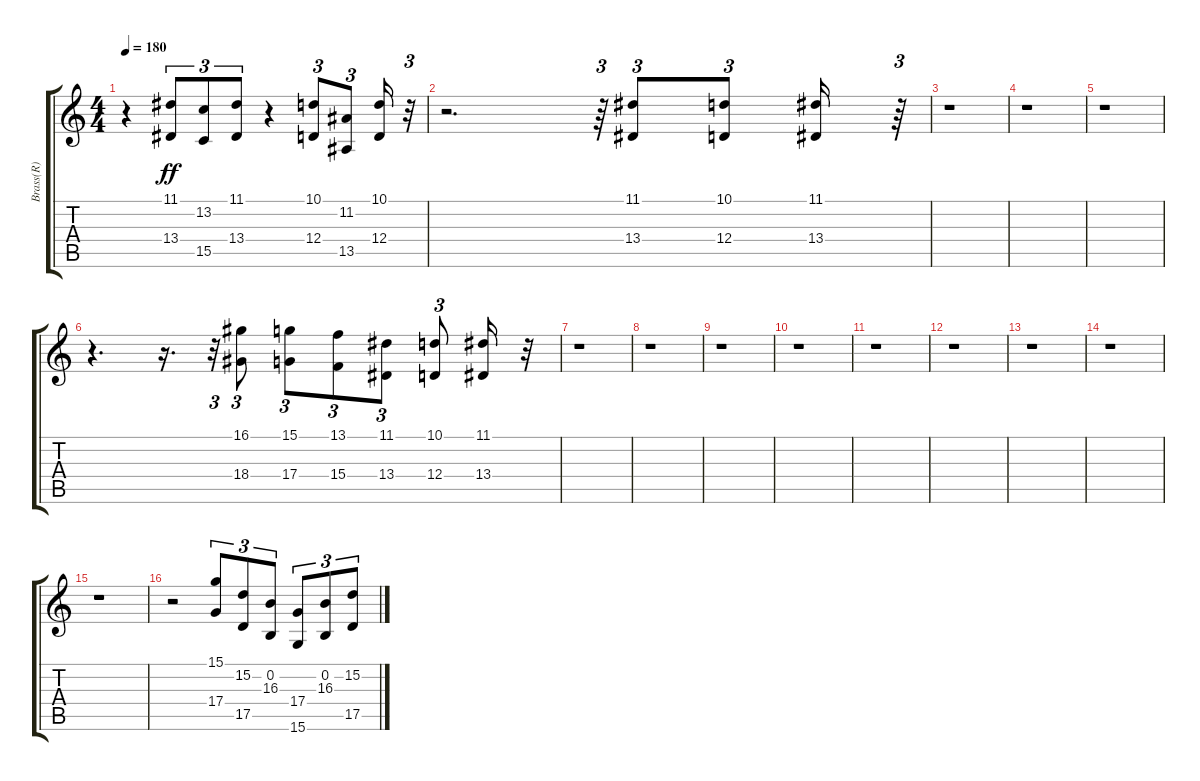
\track ("Brass(R)" "Brass(R)") {instrument brasssection}
\staff {score tabs}
\tuning (E4 B3 G3 D3 A2 E2) {hide}
\ts (4 4)
\tempo 180
\clef g2
\ks c
r.4{dy ff} (11.1 13.4).8{tu (3 2)} (13.2 15.5).8{tu (3 2)} (11.1 13.4).8{tu (3 2)} r.4 (10.1 12.4).8{tu (3 2)} (11.2 13.5).8{tu (3 2)} (10.1 12.4).16 r.32{tu (3 2)} |
r.2{d} r.64{tu (3 2)} (11.1 13.4).8{tu (3 2)} (10.1 12.4).8{tu (3 2)} (11.1 13.4).16 r.64{tu (3 2)} |
r.1 |
r.1 |
r.1 |
r.4{d} r.16{d} r.32{tu (3 2)} (16.1 18.4).8{tu (3 2)} (15.1 17.4).8{tu (3 2)} (13.1 15.4).8{tu (3 2)} (11.1 13.4).8{tu (3 2)} (10.1 12.4).8{tu (3 2)} (11.1 13.4).16 r.32 |
r.1 |
r.1 |
r.1 |
r.1 |
r.1 |
r.1 |
r.1 |
r.1 |
r.1 |
r.2 (15.1 17.4).8{tu (3 2)} (15.2 17.5).8{tu (3 2)} (0.2 16.3).8{tu (3 2)} (17.4 15.6).8{tu (3 2)} (0.2 16.3).8{tu (3 2)} (15.2 17.5).8{tu (3 2)}
